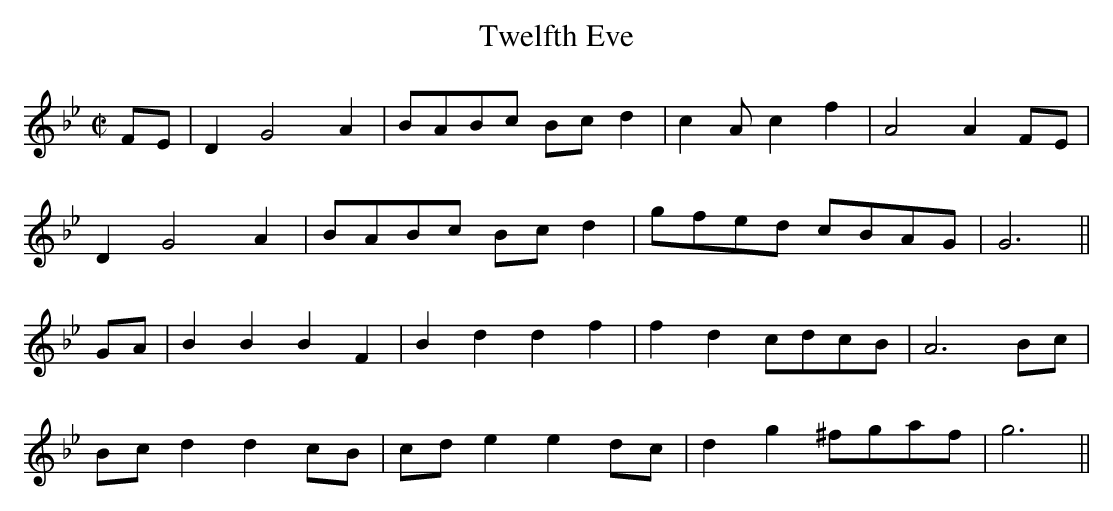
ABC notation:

X:1
T:Twelfth Eve
M:C|
L:1/8
K:Gmin
FE|D2G4A2|BABc Bc d2|c2Ac2f2|A4 A2 FE|
D2G4A2|BABc Bc d2|gfed cBAG|G6||
GA|B2B2B2F2|B2d2d2f2|f2d2 cdcB|A6  Bc|
Bc d2d2 cB|cd e2 e2 dc|d2g2 ^fgaf|g6||
